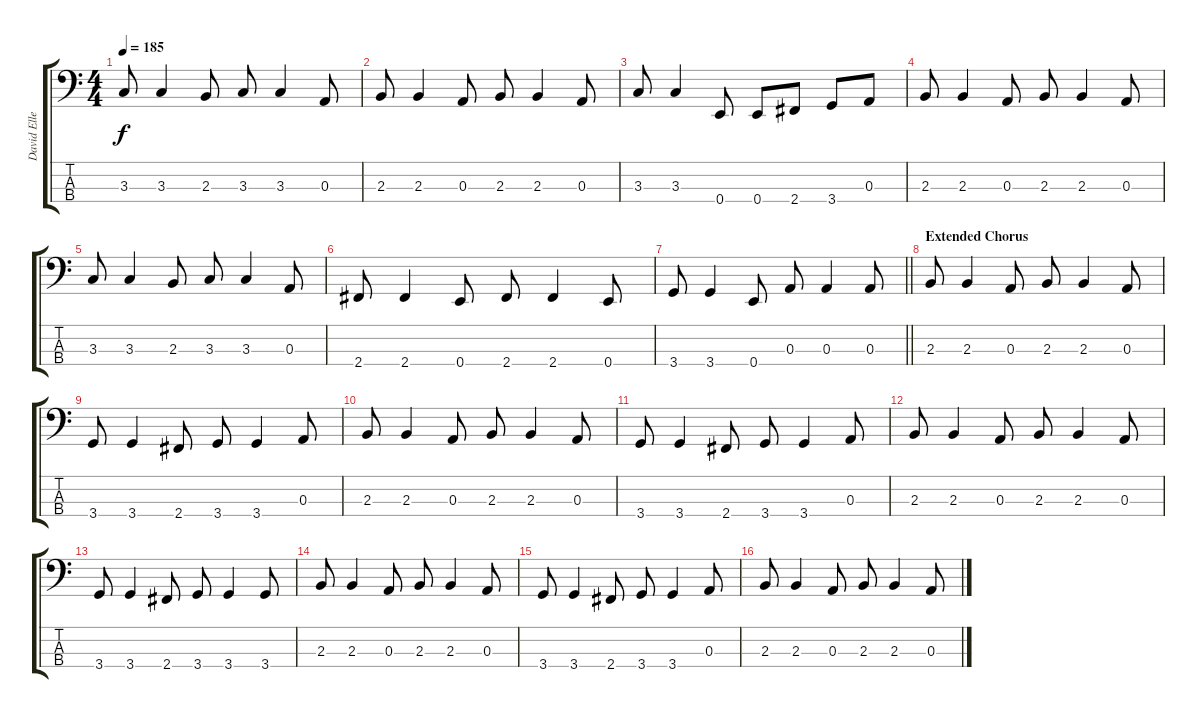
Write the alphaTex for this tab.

\track ("David Ellefson" "David Elle") {instrument electricbassfinger}
\staff {score tabs}
\tuning (G2 D2 A1 E1) {hide}
\ts (4 4)
\tempo 185
\clef f4
\ks c
3.3.8{dy f} 3.3.4 2.3.8 3.3.8 3.3.4 0.3.8 |
2.3.8 2.3.4 0.3.8 2.3.8 2.3.4 0.3.8 |
3.3.8 3.3.4 0.4.8 0.4.8 2.4.8 3.4.8 0.3.8 |
2.3.8 2.3.4 0.3.8 2.3.8 2.3.4 0.3.8 |
3.3.8 3.3.4 2.3.8 3.3.8 3.3.4 0.3.8 |
2.4.8 2.4.4 0.4.8 2.4.8 2.4.4 0.4.8 |
\barLineRight lightlight
3.4.8 3.4.4 0.4.8 0.3.8 0.3.4 0.3.8 |
\section ("" "Extended Chorus")
2.3.8 2.3.4 0.3.8 2.3.8 2.3.4 0.3.8 |
3.4.8 3.4.4 2.4.8 3.4.8 3.4.4 0.3.8 |
2.3.8 2.3.4 0.3.8 2.3.8 2.3.4 0.3.8 |
3.4.8 3.4.4 2.4.8 3.4.8 3.4.4 0.3.8 |
2.3.8 2.3.4 0.3.8 2.3.8 2.3.4 0.3.8 |
3.4.8 3.4.4 2.4.8 3.4.8 3.4.4 3.4.8 |
2.3.8 2.3.4 0.3.8 2.3.8 2.3.4 0.3.8 |
3.4.8 3.4.4 2.4.8 3.4.8 3.4.4 0.3.8 |
2.3.8 2.3.4 0.3.8 2.3.8 2.3.4 0.3.8
